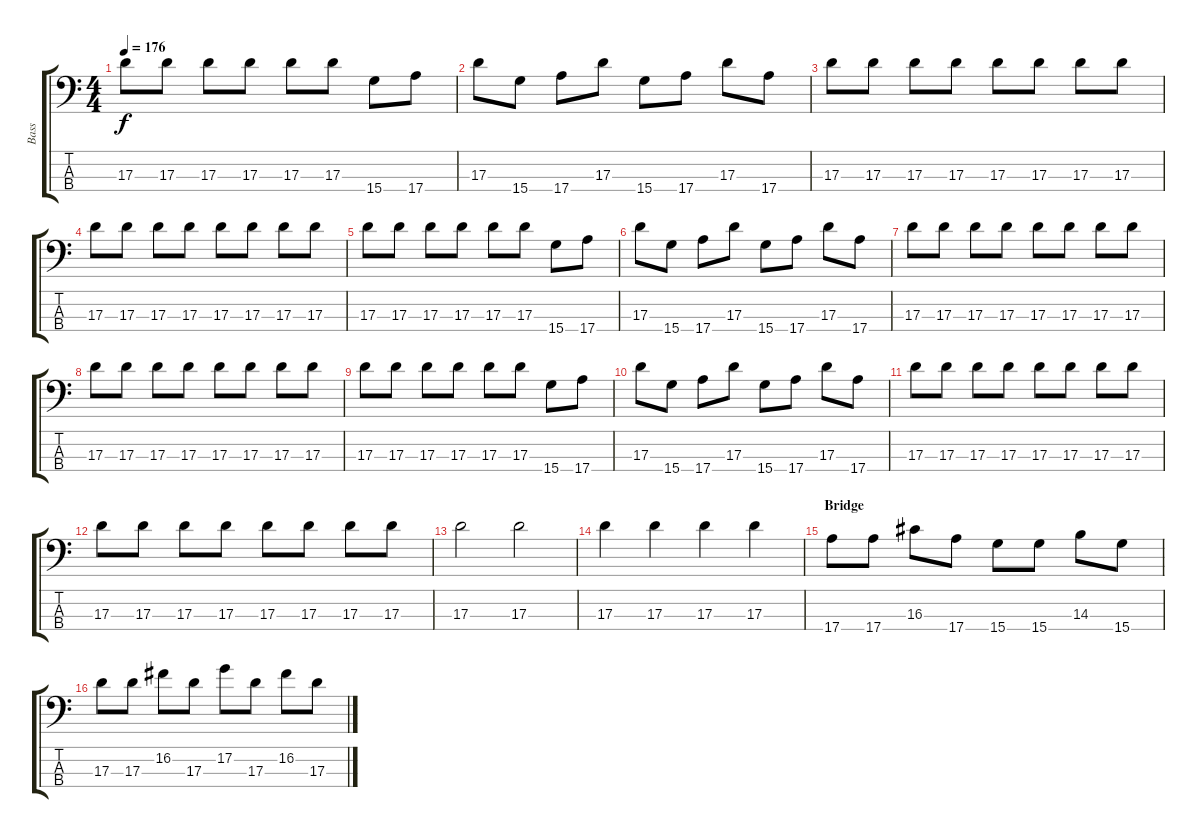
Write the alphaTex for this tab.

\track ("Bass" "Bass") {instrument electricbassfinger}
\staff {score tabs}
\tuning (G2 D2 A1 E1) {hide}
\ts (4 4)
\tempo 176
\clef f4
\ks c
17.3.8{dy f} 17.3.8 17.3.8 17.3.8 17.3.8 17.3.8 15.4.8 17.4.8 |
17.3.8 15.4.8 17.4.8 17.3.8 15.4.8 17.4.8 17.3.8 17.4.8 |
17.3.8 17.3.8 17.3.8 17.3.8 17.3.8 17.3.8 17.3.8 17.3.8 |
17.3.8 17.3.8 17.3.8 17.3.8 17.3.8 17.3.8 17.3.8 17.3.8 |
17.3.8 17.3.8 17.3.8 17.3.8 17.3.8 17.3.8 15.4.8 17.4.8 |
17.3.8 15.4.8 17.4.8 17.3.8 15.4.8 17.4.8 17.3.8 17.4.8 |
17.3.8 17.3.8 17.3.8 17.3.8 17.3.8 17.3.8 17.3.8 17.3.8 |
17.3.8 17.3.8 17.3.8 17.3.8 17.3.8 17.3.8 17.3.8 17.3.8 |
17.3.8 17.3.8 17.3.8 17.3.8 17.3.8 17.3.8 15.4.8 17.4.8 |
17.3.8 15.4.8 17.4.8 17.3.8 15.4.8 17.4.8 17.3.8 17.4.8 |
17.3.8 17.3.8 17.3.8 17.3.8 17.3.8 17.3.8 17.3.8 17.3.8 |
17.3.8 17.3.8 17.3.8 17.3.8 17.3.8 17.3.8 17.3.8 17.3.8 |
17.3.2 17.3.2 |
17.3.4 17.3.4 17.3.4 17.3.4 |
\section ("" "Bridge")
17.4.8 17.4.8 16.3.8 17.4.8 15.4.8 15.4.8 14.3.8 15.4.8 |
17.3.8 17.3.8 16.2.8 17.3.8 17.2.8 17.3.8 16.2.8 17.3.8
